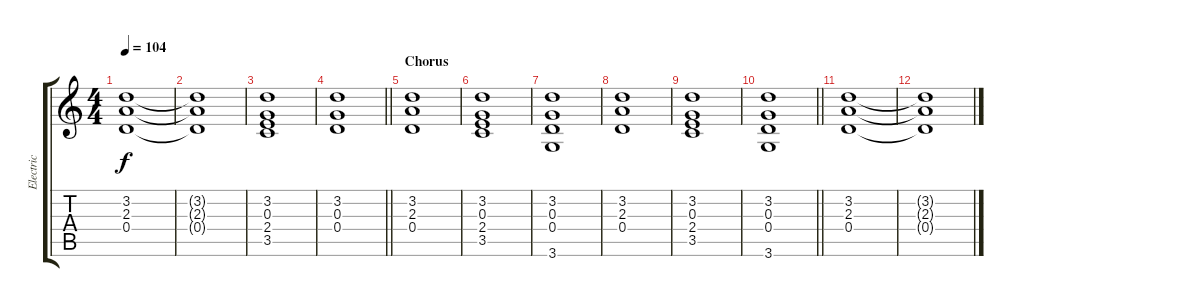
\track ("Electric" "Electric") {instrument overdrivenguitar}
\staff {score tabs}
\tuning (E4 B3 G3 D3 A2 E2) {hide}
\ts (4 4)
\tempo 104
\clef g2
\ks c
(3.2 2.3 0.4).1{dy f} |
(3.2{t} 2.3{t} 0.4{t}).1 |
(3.2 0.3 2.4 3.5).1 |
\barLineRight lightlight
(3.2 0.3 0.4).1 |
\section ("" "Chorus")
(3.2 2.3 0.4).1 |
(3.2 0.3 2.4 3.5).1 |
(3.2 0.3 0.4 3.6).1 |
(3.2 2.3 0.4).1 |
(3.2 0.3 2.4 3.5).1 |
\barLineRight lightlight
(3.2 0.3 0.4 3.6).1 |
(3.2 2.3 0.4).1 |
(3.2{t} 2.3{t} 0.4{t}).1
